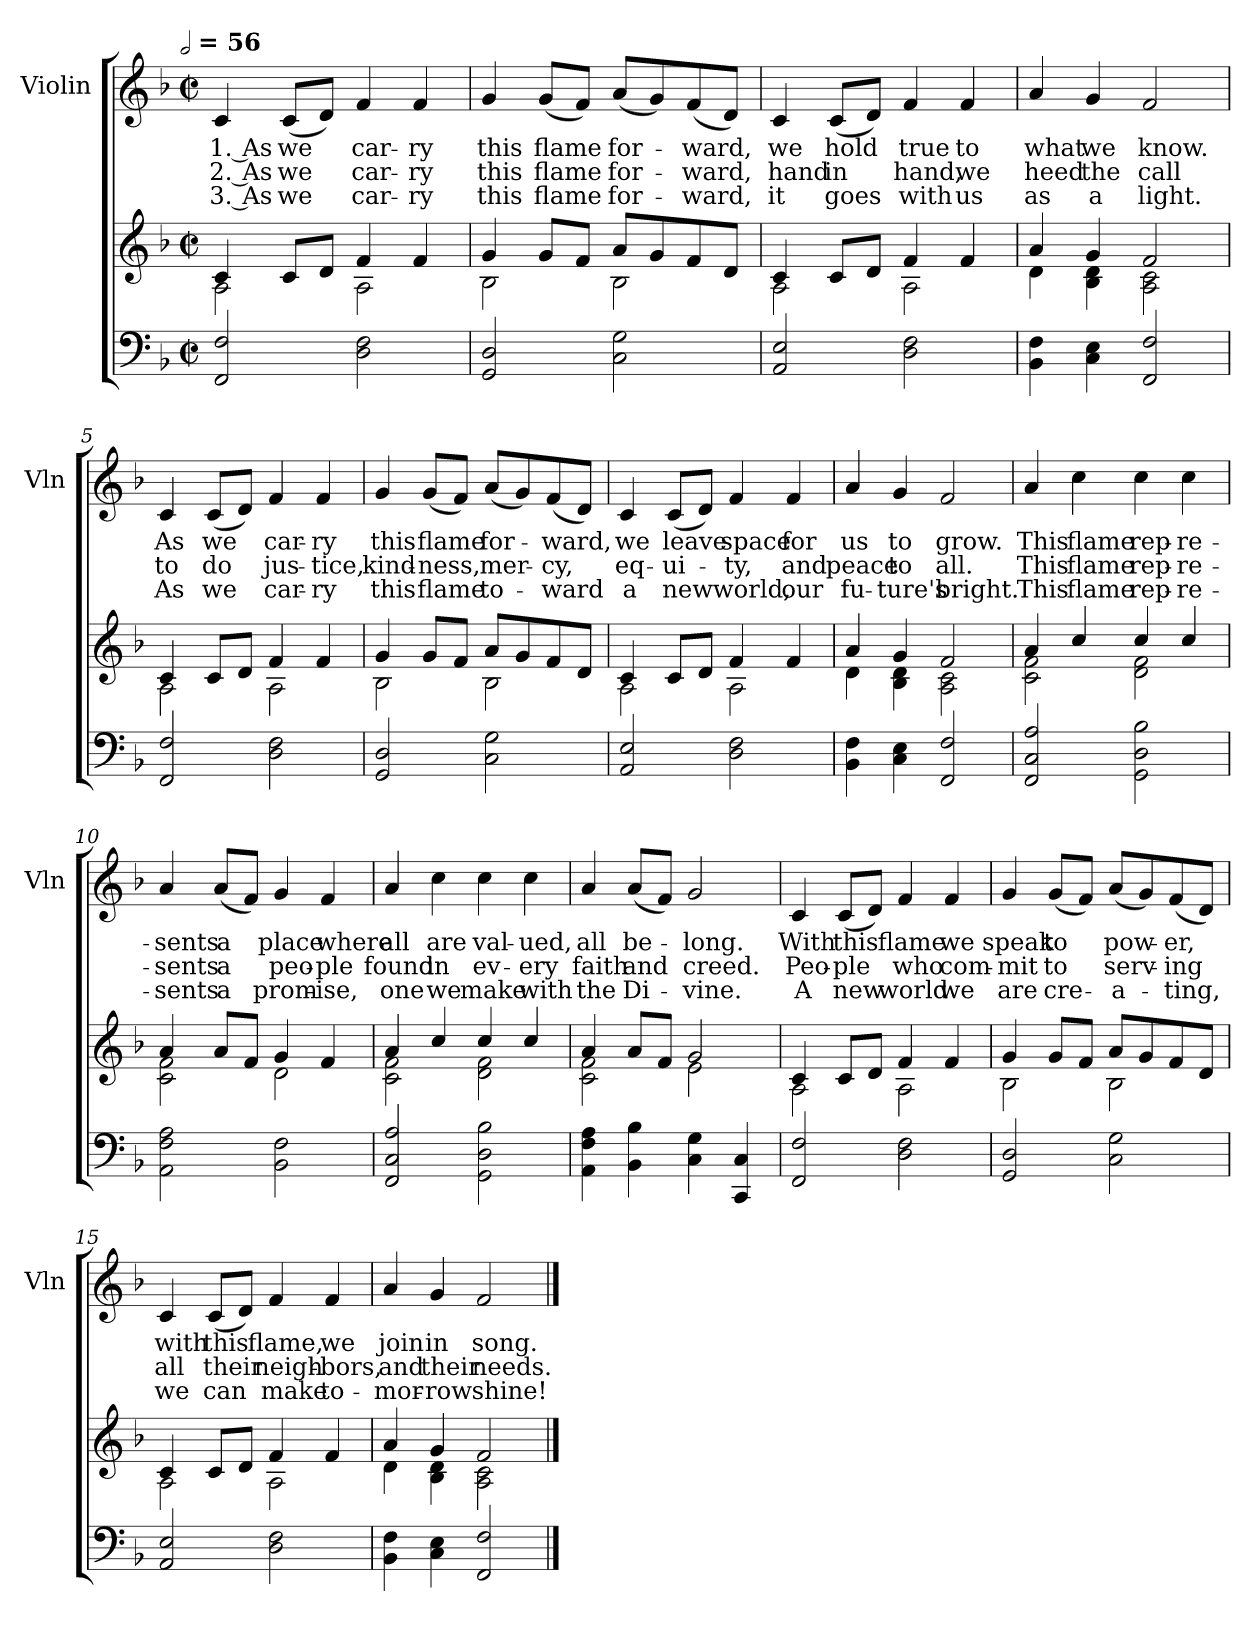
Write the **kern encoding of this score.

**kern	**kern	**kern	**text	**text	**text
*part2	*part2	*part1	*part1	*part1	*part1
*staff3	*staff2	*staff1	*staff1	*staff1	*staff1
*	*	*I"Violin	*	*	*
*	*	*I'Vln	*	*	*
*clefF4	*clefG2	*clefG2	*	*	*
*k[b-]	*k[b-]	*k[b-]	*	*	*
!!LO:TX:omd:t=[half] = 56
*M2/2	*M2/2	*M2/2	*	*	*
*met(c|)	*met(c|)	*met(c|)	*	*	*
*MM112	*MM112	*MM112	*	*	*
=1	=1	=1	=1	=1	=1
*	*^	*	*	*	*
2FF/ 2F/	4c/	2A\	4c/	1. As	2. As	3. As
.	8cL	.	(<8cL	we	we	we
.	8dJ	.	8dJ)	.	.	.
2D\ 2F\	4f/	2A\	4f/	car-	car-	car-
.	4f/	.	4f/	-ry	-ry	-ry
=2	=2	=2	=2	=2	=2	=2
2GG/ 2D/	4g/	2B-\	4g/	this	this	this
.	8gL	.	(<8gL	flame	flame	flame
.	8fJ	.	8fJ)	.	.	.
2C\ 2G\	8aL	2B-\	(<8aL	for-	for-	for-
.	8g	.	8g)	.	.	.
.	8f	.	(<8f	-ward,	-ward,	-ward,
.	8dJ	.	8dJ)	.	.	.
=3	=3	=3	=3	=3	=3	=3
2AA/ 2E/	4c/	2A\	4c/	we	hand	it
.	8cL	.	(<8cL	hold	in	goes
.	8dJ	.	8dJ)	.	.	.
2D\ 2F\	4f/	2A\	4f/	true	hand,	with
.	4f/	.	4f/	to	we	us
=4	=4	=4	=4	=4	=4	=4
4BB-\ 4F\	4a/	4d\	4a/	what	heed	as
4C\ 4E\	4g/	4B-\ 4d\	4g/	we	the	a
2FF/ 2F/	2f/	2A\ 2c\	2f/	know.	call	light.
!!LO:LB:g=z
=5	=5	=5	=5	=5	=5	=5
2FF/ 2F/	4c/	2A\	4c/	As	to	As
.	8cL	.	(<8cL	we	do	we
.	8dJ	.	8dJ)	.	.	.
2D\ 2F\	4f/	2A\	4f/	car-	jus-	car-
.	4f/	.	4f/	-ry	-tice,	-ry
=6	=6	=6	=6	=6	=6	=6
2GG/ 2D/	4g/	2B-\	4g/	this	kind-	this
.	8gL	.	(<8gL	flame	-ness,	flame
.	8fJ	.	8fJ)	.	.	.
2C\ 2G\	8aL	2B-\	(<8aL	for-	mer-	to-
.	8g	.	8g)	.	.	.
.	8f	.	(<8f	-ward,	-cy,	-ward
.	8dJ	.	8dJ)	.	.	.
=7	=7	=7	=7	=7	=7	=7
2AA/ 2E/	4c/	2A\	4c/	we	eq-	a
.	8cL	.	(<8cL	leave	-ui-	new
.	8dJ	.	8dJ)	.	.	.
2D\ 2F\	4f/	2A\	4f/	space	-ty,	world,
.	4f/	.	4f/	for	and	our
=8	=8	=8	=8	=8	=8	=8
4BB-\ 4F\	4a/	4d\	4a/	us	peace	fu-
4C\ 4E\	4g/	4B-\ 4d\	4g/	to	to	-ture's
2FF/ 2F/	2f/	2A\ 2c\	2f/	grow.	all.	bright.
!!LO:PB:g=z
=9	=9	=9	=9	=9	=9	=9
2FF/ 2C/ 2A/	4a/	2c\ 2f\	4a/	This	This	This
.	4cc/	.	4cc\	flame	flame	flame
2GG\ 2D\ 2B-\	4cc/	2d\ 2f\	4cc\	rep-	rep-	rep-
.	4cc/	.	4cc\	-re-	-re-	-re-
=10	=10	=10	=10	=10	=10	=10
2AA\ 2F\ 2A\	4a/	2c\ 2f\	4a/	-sents	-sents	-sents
.	8aL	.	(<8aL	a	a	a
.	8fJ	.	8fJ)	.	.	.
2BB-\ 2F\	4g/	2d\	4g/	place	peo-	prom-
.	4f/	.	4f/	where	-ple	-ise,
=11	=11	=11	=11	=11	=11	=11
2FF/ 2C/ 2A/	4a/	2c\ 2f\	4a/	all	found	one
.	4cc/	.	4cc\	are	in	we
2GG\ 2D\ 2B-\	4cc/	2d\ 2f\	4cc\	val-	ev-	make
.	4cc/	.	4cc\	-ued,	-ery	with
=12	=12	=12	=12	=12	=12	=12
4AA\ 4F\ 4A\	4a/	2c\ 2f\	4a/	all	faith	the
4BB-\ 4B-\	8aL	.	(<8aL	be-	and	Di-
.	8fJ	.	8fJ)	.	.	.
4C\ 4G\	2g/	2e\	2g/	-long.	creed.	-vine.
4CC/ 4C/	.	.	.	.	.	.
!!LO:LB:g=z
=13	=13	=13	=13	=13	=13	=13
2FF/ 2F/	4c/	2A\	4c/	With	Peo-	A
.	8cL	.	(<8cL	this	-ple	new
.	8dJ	.	8dJ)	.	.	.
2D\ 2F\	4f/	2A\	4f/	flame	who	world
.	4f/	.	4f/	we	com-	we
=14	=14	=14	=14	=14	=14	=14
2GG/ 2D/	4g/	2B-\	4g/	speak	-mit	are
.	8gL	.	(<8gL	to	to	cre-
.	8fJ	.	8fJ)	.	.	.
2C\ 2G\	8aL	2B-\	(<8aL	pow-	serv-	-a-
.	8g	.	8g)	.	.	.
.	8f	.	(<8f	-er,	-ing	-ting,
.	8dJ	.	8dJ)	.	.	.
=15	=15	=15	=15	=15	=15	=15
2AA/ 2E/	4c/	2A\	4c/	with	all	we
.	8cL	.	(<8cL	this	their	can
.	8dJ	.	8dJ)	.	.	.
2D\ 2F\	4f/	2A\	4f/	flame,	neigh-	make
.	4f/	.	4f/	we	-bors,	to-
=16	=16	=16	=16	=16	=16	=16
4BB-\ 4F\	4a/	4d\	4a/	join	and	-mor-
4C\ 4E\	4g/	4B-\ 4d\	4g/	in	their	-row
2FF/ 2F/	2f/	2A\ 2c\	2f/	song.	needs.	shine!
*	*v	*v	*	*	*	*
==	==	==	==	==	==
*-	*-	*-	*-	*-	*-
